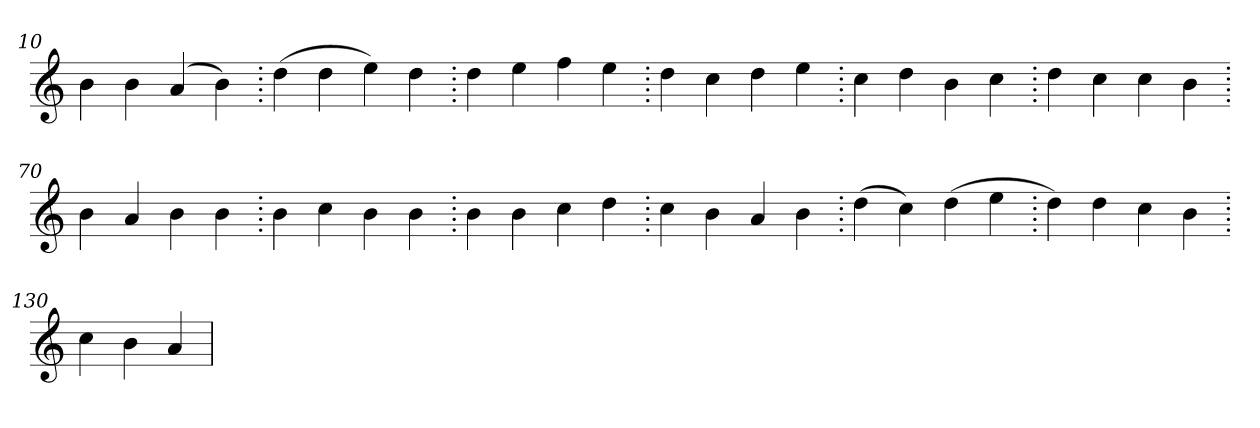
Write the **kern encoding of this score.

**kern
*part1
*staff1
*clefG2
=10.
4b
4b
(>4a
4b)
=20.
(>4dd
4dd
4ee)
4dd
=30.
4dd
4ee
4ff
4ee
=40.
4dd
4cc
4dd
4ee
=50.
4cc
4dd
4b
4cc
=60.
4dd
4cc
4cc
4b
=70.
4b
4a
4b
4b
=80.
4b
4cc
4b
4b
=90.
4b
4b
4cc
4dd
=100.
4cc
4b
4a
4b
=110.
(>4dd
4cc)
(>4dd
4ee
=120.
4dd)
4dd
4cc
4b
=130.
4cc
4b
4a
=
*-
